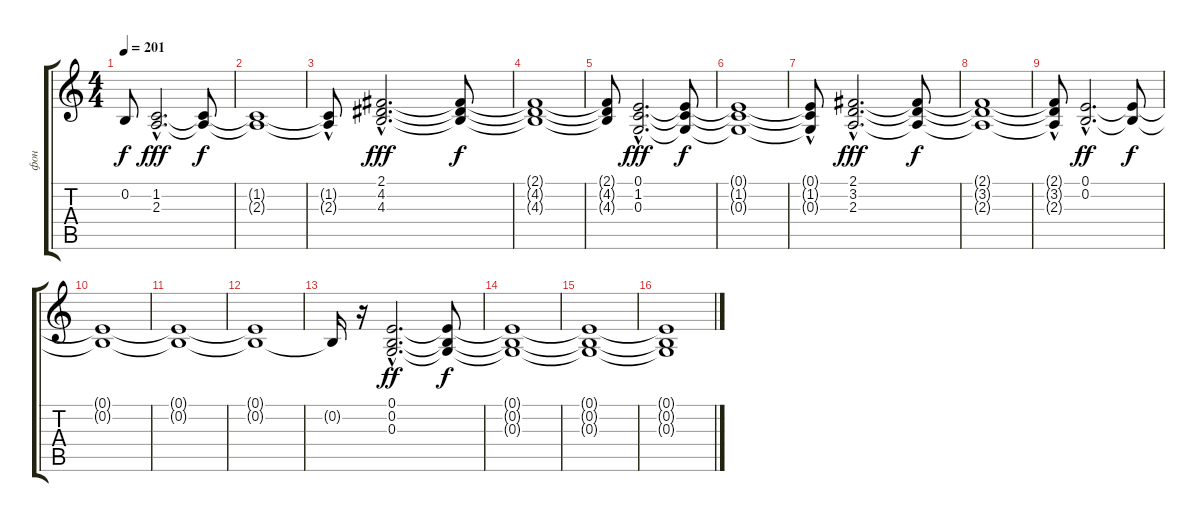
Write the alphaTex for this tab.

\track ("фон" "фон") {instrument lead3calliope}
\staff {score tabs}
\tuning (E4 B3 G3 D3 A2 E2) {hide}
\ts (4 4)
\tempo 201
\clef g2
\ks c
0.2{t}.8{dy f} (1.2{hac} 2.3{hac}).2{d dy fff} (1.2{t} 2.3{t}).8{dy f} |
(1.2{t} 2.3{t}).1 |
(1.2{hac t} 2.3{t}).8 (2.1{hac} 4.2{hac} 4.3{hac}).2{d dy fff} (2.1{t} 4.2{t} 4.3{t}).8{dy f} |
(2.1{t} 4.2{t} 4.3{t}).1 |
(2.1{t} 4.2{t} 4.3{t}).8 (0.1{hac} 1.2{hac} 0.3{hac}).2{d dy fff} (0.1{t} 1.2{t} 0.3{t}).8{dy f} |
(0.1{t} 1.2{t} 0.3{t}).1 |
(0.1{hac t} 1.2{t} 0.3{hac t}).8 (2.1{hac} 3.2{hac} 2.3{hac}).2{d dy fff} (2.1{t} 3.2{t} 2.3{t}).8{dy f} |
(2.1{t} 3.2{t} 2.3{t}).1 |
(2.1{hac t} 3.2{hac t} 2.3{t}).8 (0.1{hac} 0.2{hac}).2{d dy ff} (0.1{t} 0.2{t}).8{dy f} |
(0.1{t} 0.2{t}).1 |
(0.1{t} 0.2{t}).1 |
(0.1{t} 0.2{t}).1 |
0.2{t}.16 r.16 (0.1{hac} 0.2{hac} 0.3{hac}).2{d dy ff} (0.1{t} 0.2{t} 0.3{t}).8{dy f} |
(0.1{t} 0.2{t} 0.3{t}).1 |
(0.1{t} 0.2{t} 0.3{t}).1 |
(0.1{t} 0.2{t} 0.3{t}).1
